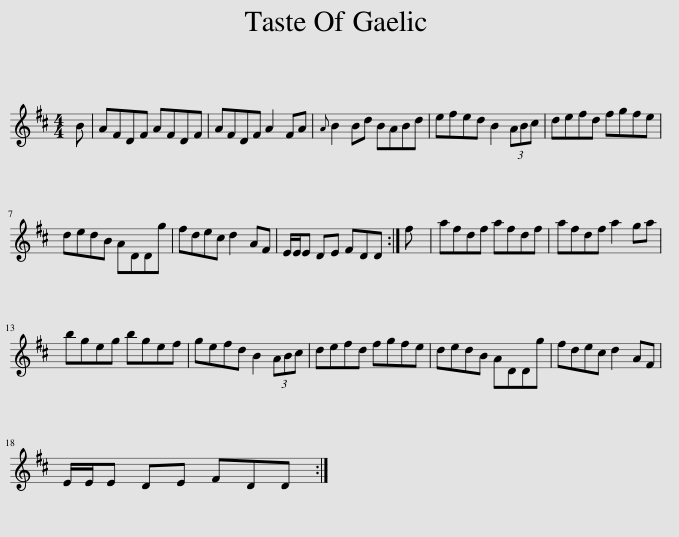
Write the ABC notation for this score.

X:1
L:1/8
M:4/4
I:linebreak $
K:D
V:1 treble
V:1
 B | AFDF AFDF | AFDF A2 FA |{A} B2 Bd BABd | efed B2 (3ABc | %5
 defd fgfe |$ dedB ADDg | fdec d2 AF | E/E/E DE FDD :| f | %10
 afdf afdf | afdf a2 ga |$ bgeg bgef | gefd B2 (3ABc | defd fgfe | %15
 dedB ADDg | fdec d2 AF |$ E/E/E DE FDD :| %18
